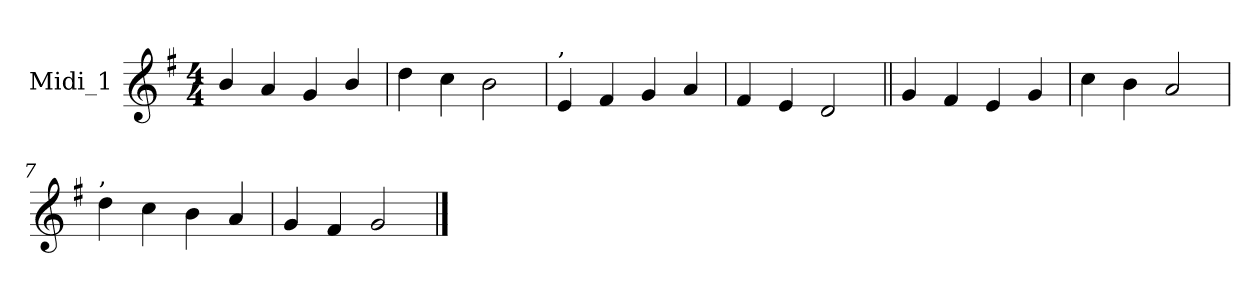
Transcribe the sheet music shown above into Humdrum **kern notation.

**kern
*part1
*staff1
*I"Midi_1
*clefG2
*k[f#]
*G:
*M4/4
=1
4b/
4a/
4g/
4b/
=2
4dd
4cc
2b
=3
!LO:TX:a:t=,
4e
4f#
4g
4a
=4
4f#
4e
2d
!!LO:LB:g=z
=5||
4g
4f#
4e
4g
=6
4cc
4b
2a
=7
!LO:TX:a:t=,
4dd
4cc
4b
4a
=8
4g
4f#
2g
==
*-
